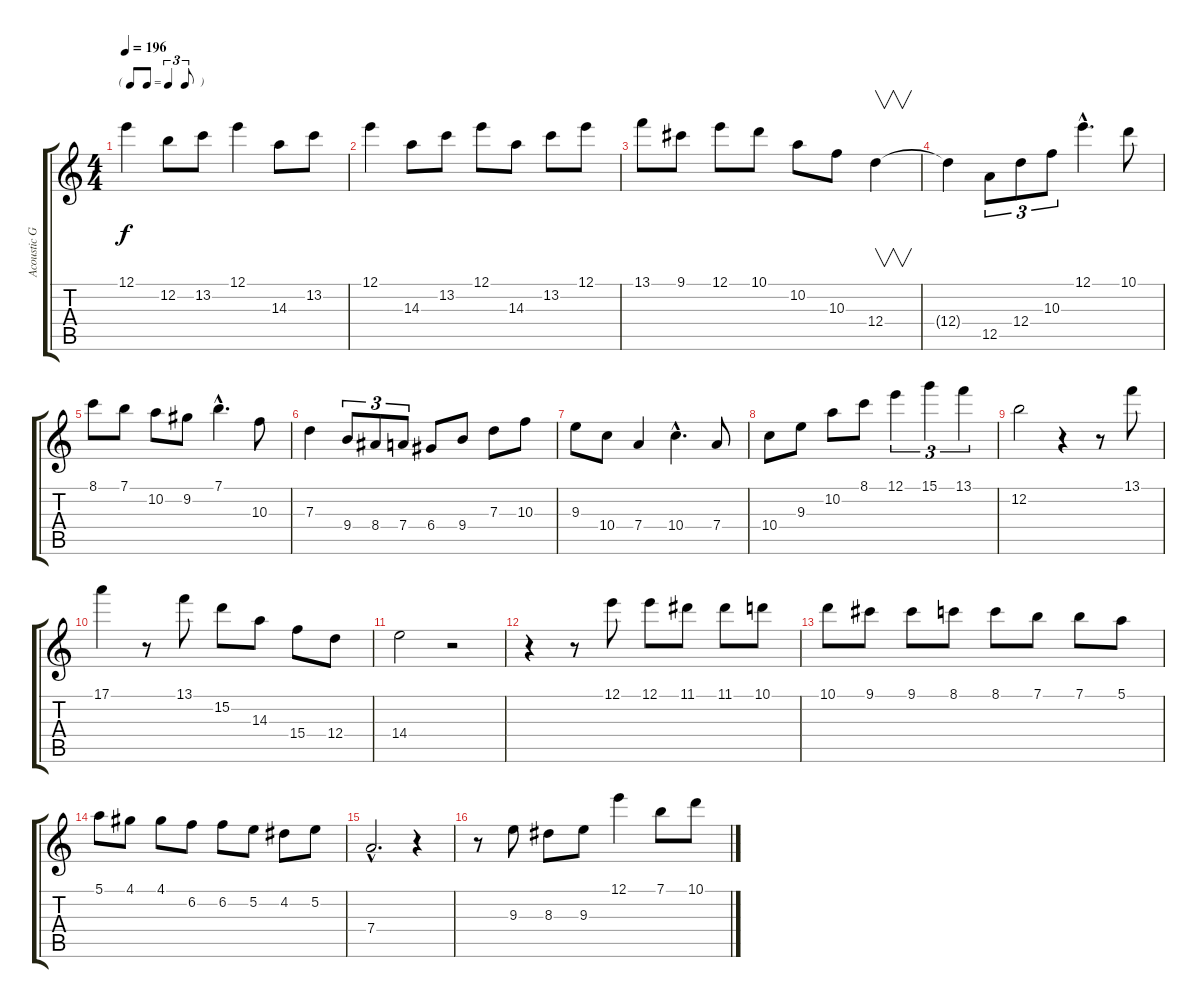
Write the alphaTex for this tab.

\track ("Acoustic Guitar (Solo)" "Acoustic G") {instrument acousticguitarnylon}
\staff {score tabs}
\tuning (E4 B3 G3 D3 A2 E2) {hide}
\ts (4 4)
\tf triplet8th
\tempo 196
\clef g2
\ks c
12.1.4{dy f} 12.2.8 13.2.8 12.1.4 14.3.8 13.2.8 |
12.1.4 14.3.8 13.2.8 12.1.8 14.3.8 13.2.8 12.1.8 |
13.1.8 9.1.8 12.1.8 10.1.8 10.2.8 10.3.8 12.4.4{v} |
12.4{t}.4 12.5.8{tu (3 2)} 12.4.8{tu (3 2)} 10.3.8{tu (3 2)} 12.1{hac}.4{d} 10.1.8 |
8.1.8 7.1.8 10.2.8 9.2.8 7.1{hac}.4{d} 10.3.8 |
7.3.4 9.4.8{tu (3 2)} 8.4.8{tu (3 2)} 7.4.8{tu (3 2)} 6.4.8 9.4.8 7.3.8 10.3.8 |
9.3.8 10.4.8 7.4.4 10.4{hac}.4{d} 7.4.8 |
10.4.8 9.3.8 10.2.8 8.1.8 12.1.4{tu (3 2)} 15.1.4{tu (3 2)} 13.1.4{tu (3 2)} |
12.2.2 r.4 r.8 13.1.8 |
17.1.4 r.8 13.1.8 15.2.8 14.3.8 15.4.8 12.4.8 |
14.4.2 r.2 |
r.4 r.8 12.1.8 12.1.8 11.1.8 11.1.8 10.1.8 |
10.1.8 9.1.8 9.1.8 8.1.8 8.1.8 7.1.8 7.1.8 5.1.8 |
5.1.8 4.1.8 4.1.8 6.2.8 6.2.8 5.2.8 4.2.8 5.2.8 |
7.4{hac}.2{d} r.4 |
r.8 9.3.8 8.3.8 9.3.8 12.1.4 7.1.8 10.1.8
